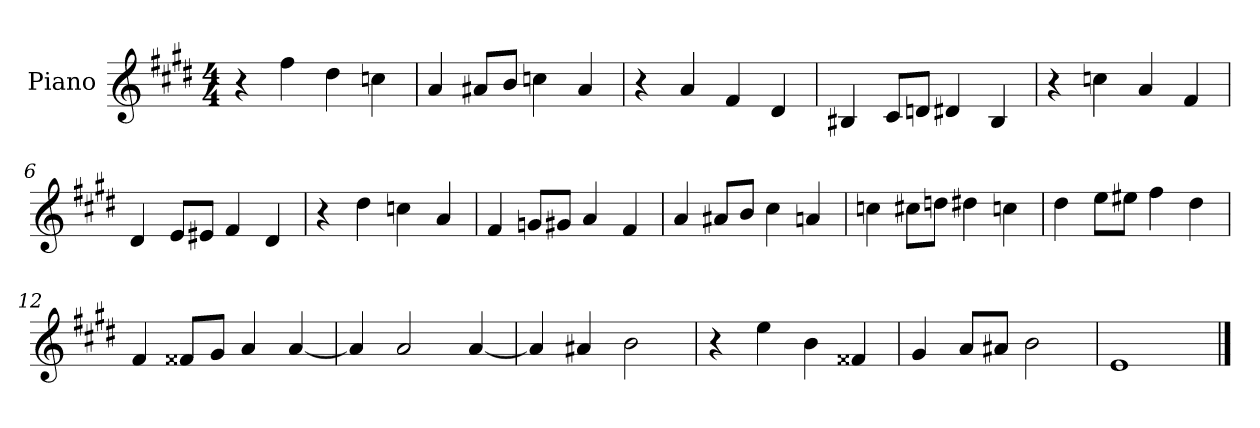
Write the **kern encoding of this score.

**kern
*part1
*staff1
*I"Piano
*I'Pno.
*clefG2
*k[f#c#g#d#]
*M4/4
=1
4r
4ff#\
4dd#\
4ccn\
=2
4a/
8a#X/L
8b/J
4ccn\
4a#/
=3
4r
4a/
4f#/
4d#/
=4
4B#X/
8c#/L
8dn/J
4d#X/
4B#/
=5
4r
4ccn\
4a/
4f#/
=6
4d#/
8e/L
8e#X/J
4f#/
4d#/
=7
4r
4dd#\
4ccn\
4a/
!!LO:LB:g=z
=8
4f#/
8gn/L
8g#X/J
4a/
4f#/
=9
4a/
8a#X/L
8b/J
4cc#\
4an/
=10
4ccn\
8cc#X\L
8ddn\J
4dd#X\
4ccn\
=11
4dd#\
8ee\L
8ee#X\J
4ff#\
4dd#\
=12
4f#/
8f##X/L
8g#/J
4a/
[4a/
=13
4a/]
2a/
[4a/
=14
4a/]
4a#X/
2b\
!!LO:LB:g=z
=15
4r
4ee\
4b\
4f##X/
=16
4g#/
8a/L
8a#X/J
2b\
=17
1e
==
*-
